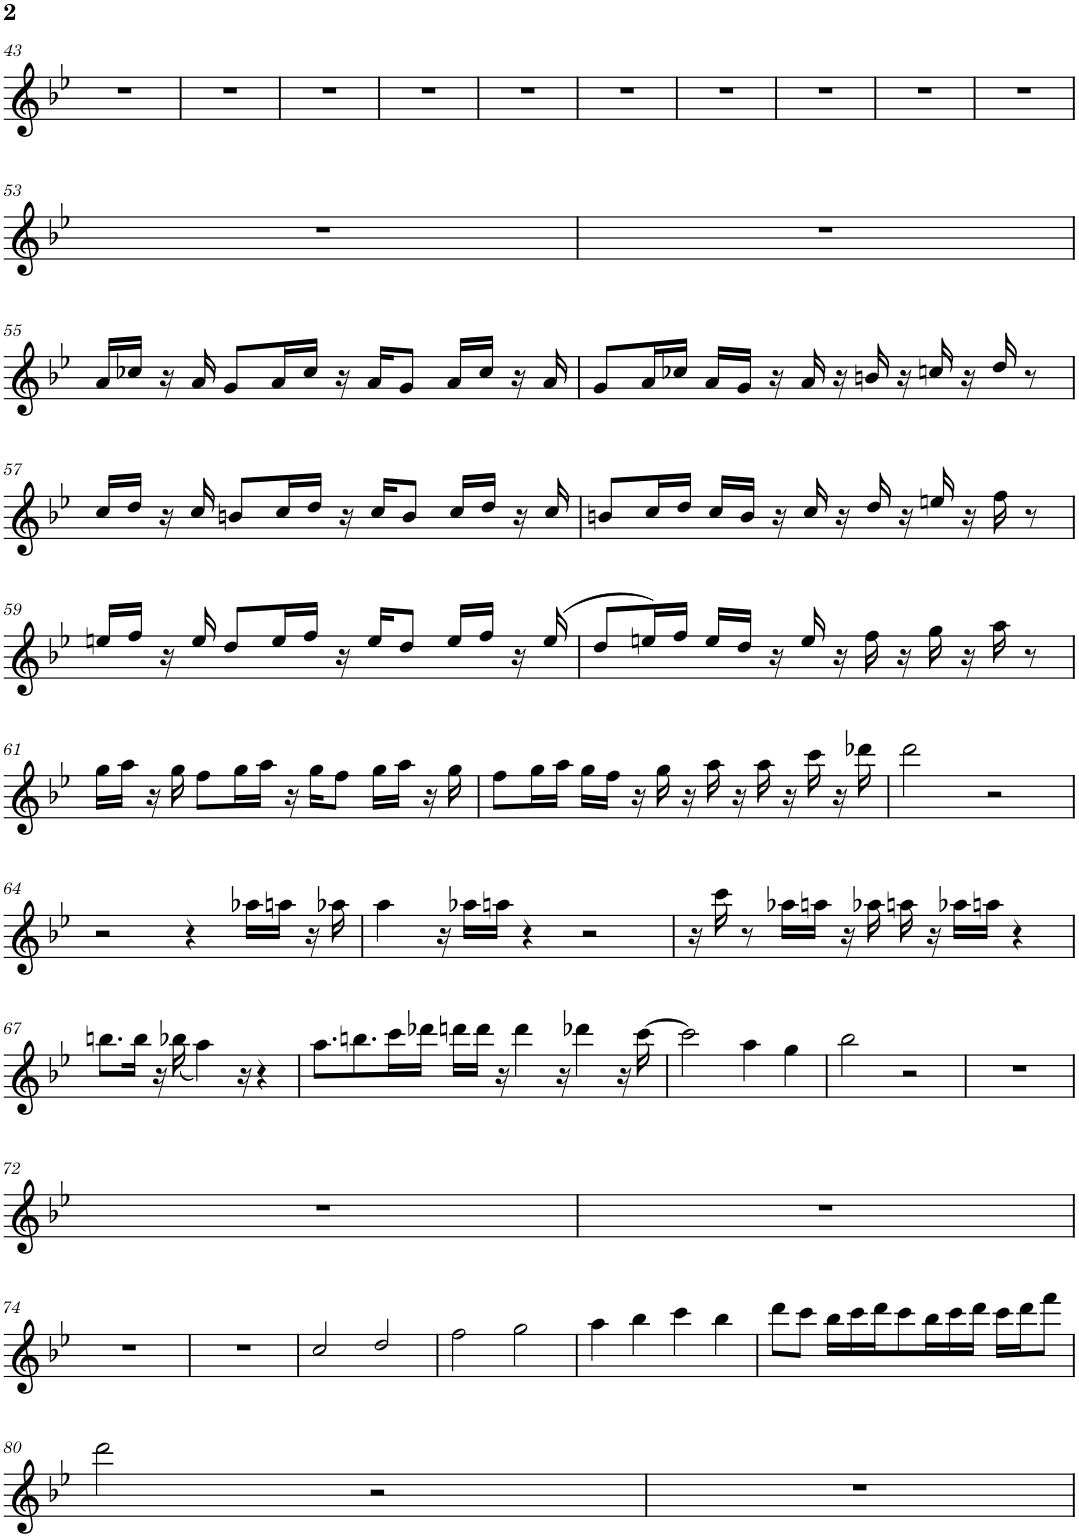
**kern
*part1
*staff1
*I"Tenor Saxophone
*I'T. Sax.
!!LO:PB:g=z
*clefG2
*Trd8c14
*k[b-e-]
*M4/4
=43
1r
=44
1r
=45
1r
=46
1r
=47
1r
=48
1r
=49
1r
=50
1r
=51
1r
=52
1r
!!LO:LB:g=z
=53
1r
=54
1r
!!LO:LB:g=z
=55
16a/LL
16cc-X/JJ
16r
16a/
8g/L
16a/L
16cc-/JJ
16r
16a/KL
8g/J
16a/LL
16cc-/JJ
16r
16a/
=56
8g/L
16a/L
16cc-X/JJ
16a/LL
16g/JJ
16r
16a/
16r
16bn/
16r
16ccn/
16r
16dd/
8r
!!LO:LB:g=z
=57
16cc/LL
16dd/JJ
16r
16cc/
8bn/L
16cc/L
16dd/JJ
16r
16cc/KL
8b/J
16cc/LL
16dd/JJ
16r
16cc/
=58
8bn/L
16cc/L
16dd/JJ
16cc/LL
16b/JJ
16r
16cc/
16r
16dd/
16r
16een/
16r
16ff\
8r
!!LO:LB:g=z
=59
16een/LL
16ff/JJ
16r
16ee/
8dd/L
16ee/L
16ff/JJ
16r
16ee/KL
8dd/J
16ee/LL
16ff/JJ
16r
(>16ee/
=60
8dd/L
16een/L)
16ff/JJ
16ee/LL
16dd/JJ
16r
16ee/
16r
16ff\
16r
16gg\
16r
16aa\
8r
!!LO:LB:g=z
=61
16gg\LL
16aa\JJ
16r
16gg\
8ff\L
16gg\L
16aa\JJ
16r
16gg\KL
8ff\J
16gg\LL
16aa\JJ
16r
16gg\
=62
8ff\L
16gg\L
16aa\JJ
16gg\LL
16ff\JJ
16r
16gg\
16r
16aa\
16r
16aa\
16r
16ccc\
16r
16ddd-X\
=63
2ddd\
2r
!!LO:LB:g=z
=64
2r
4r
16aa-X\LL
16aan\JJ
16r
16aa-X\
=65
4aa\
16r
16aa-X\LL
16aan\JJ
4r
16%5r
=66
16r
8.r
16ccc\
8r
16aa-X\LL
16aan\JJ
16r
16aa-X\
16aan\
16r
16aa-X\LL
16aan\JJ
4r
!!LO:LB:g=z
=67
8.bbn\L
16bb\Jk
16r
(<16bb-X\
4aa\)
16r
4r
=68
8.aa\L
8.bbn\
16ccc\L
16ddd-X\JJ
16dddn\LL
16ddd\JJ
16r
4ddd\
16r
4ddd-X\
16r
[>16ccc\
=69
2ccc\]
4aa\
4gg\
=70
2bb-\
2r
=71
1r
!!LO:LB:g=z
=72
1r
=73
1r
!!LO:LB:g=z
=74
1r
=75
1r
=76
2cc/
2dd/
=77
2ff\
2gg\
=78
4aa\
4bb-\
4ccc\
4bb-\
=79
8ddd\L
8ccc\J
16bb-\LL
16ccc\
16ddd\J
8ccc\
16bb-\L
16ccc\
16ddd\JJ
16ccc\LL
16ddd\J
8fff\J
!!LO:LB:g=z
=80
2ddd\
2r
=81
1r
=
*-
